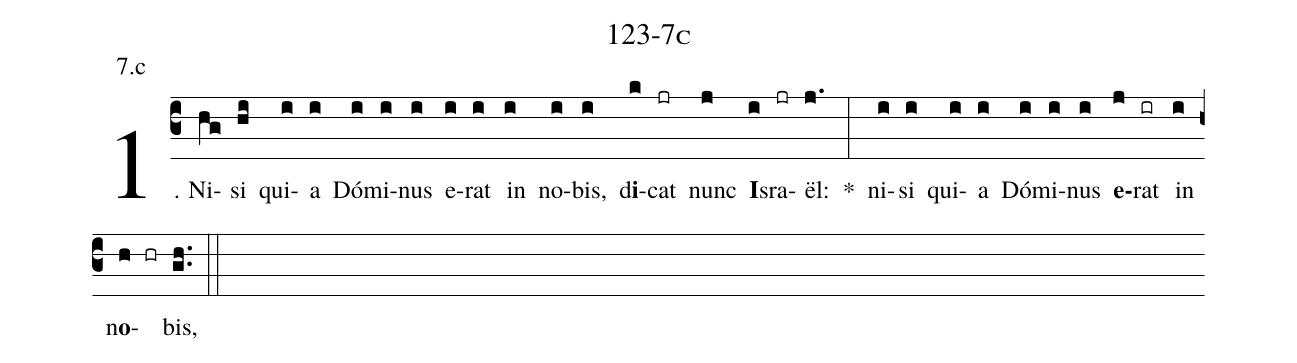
name: 123-7c;
annotation: 7.c;
%%
(c3)1. Ni(hg)si(hi) qui(i)a(i) Dó(i)mi(i)nus(i) e(i)rat(i) in(i) no(i)bis,(i) d<b>i</b>(k)cat(jr) nunc(j) <b>I</b>s(i)ra(jr)ël:(j.) *(:) ni(i)si(i) qui(i)a(i) Dó(i)mi(i)nus(i) <b>e</b>(j)rat(ir) in(i) n<b>o</b>(h hr)bis,(gh..) (::)
